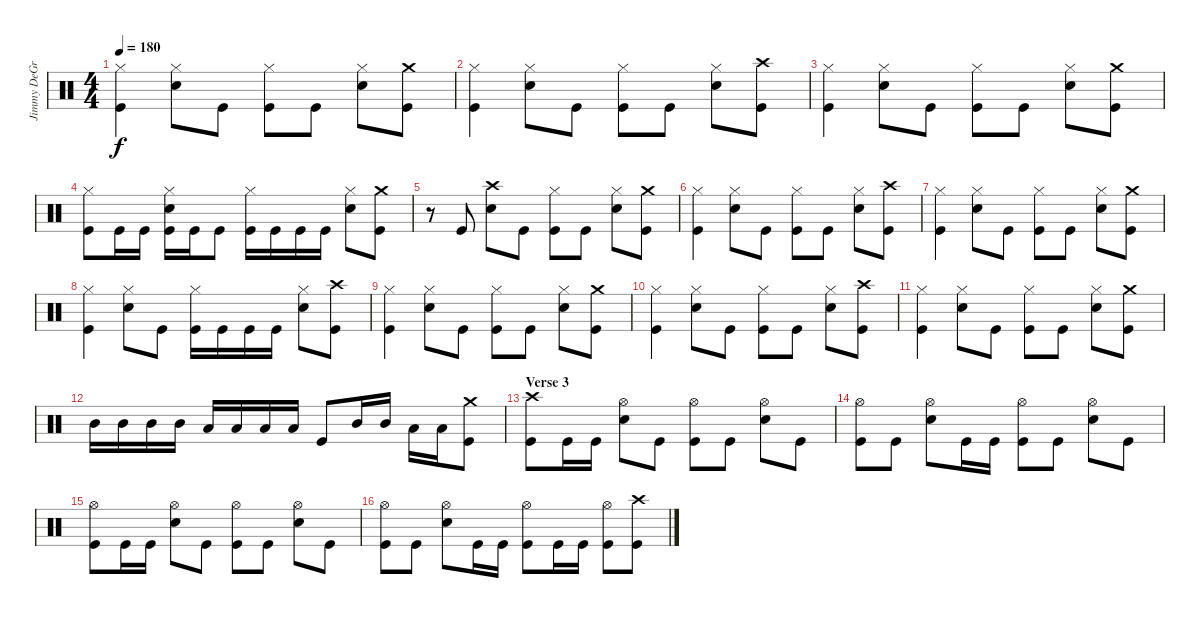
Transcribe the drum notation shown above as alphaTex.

\track ("Jimmy DeGrasso" "Jimmy DeGr") {instrument percussion}
\staff {score}
\articulation defaults
\ts (4 4)
\tempo 180
\clef neutral
\ks c
("Hi-Hat (closed)" "Kick (hit)").4{dy f} ("Hi-Hat (closed)" "Snare (hit) 2").8 "Kick (hit)".8 ("Hi-Hat (closed)" "Kick (hit)").8 "Kick (hit)".8 ("Hi-Hat (closed)" "Snare (hit) 2").8 ("Crash medium (hit)" "Kick (hit)").8 |
("Hi-Hat (closed)" "Kick (hit)").4 ("Hi-Hat (closed)" "Snare (hit) 2").8 "Kick (hit)".8 ("Hi-Hat (closed)" "Kick (hit)").8 "Kick (hit)".8 ("Hi-Hat (closed)" "Snare (hit) 2").8 ("Crash high (hit)" "Kick (hit)").8 |
("Hi-Hat (closed)" "Kick (hit)").4 ("Hi-Hat (closed)" "Snare (hit) 2").8 "Kick (hit)".8 ("Hi-Hat (closed)" "Kick (hit)").8 "Kick (hit)".8 ("Hi-Hat (closed)" "Snare (hit) 2").8 ("Crash medium (hit)" "Kick (hit)").8 |
("Hi-Hat (closed)" "Kick (hit)").8 "Kick (hit)".16 "Kick (hit)".16 ("Hi-Hat (closed)" "Snare (hit) 2" "Kick (hit)").16 "Kick (hit)".16 "Kick (hit)".8 ("Hi-Hat (closed)" "Kick (hit)").16 "Kick (hit)".16 "Kick (hit)".16 "Kick (hit)".16 ("Hi-Hat (closed)" "Snare (hit) 2").8 ("Crash medium (hit)" "Kick (hit)").8 |
r.8 "Kick (hit)".8 ("Crash high (hit)" "Snare (hit) 2").8 "Kick (hit)".8 ("Hi-Hat (closed)" "Kick (hit)").8 "Kick (hit)".8 ("Hi-Hat (closed)" "Snare (hit) 2").8 ("Crash medium (hit)" "Kick (hit)").8 |
("Hi-Hat (closed)" "Kick (hit)").4 ("Hi-Hat (closed)" "Snare (hit) 2").8 "Kick (hit)".8 ("Hi-Hat (closed)" "Kick (hit)").8 "Kick (hit)".8 ("Hi-Hat (closed)" "Snare (hit) 2").8 ("Crash high (hit)" "Kick (hit)").8 |
("Hi-Hat (closed)" "Kick (hit)").4 ("Hi-Hat (closed)" "Snare (hit) 2").8 "Kick (hit)".8 ("Hi-Hat (closed)" "Kick (hit)").8 "Kick (hit)".8 ("Hi-Hat (closed)" "Snare (hit) 2").8 ("Crash medium (hit)" "Kick (hit)").8 |
("Hi-Hat (closed)" "Kick (hit)").4 ("Hi-Hat (closed)" "Snare (hit) 2").8 "Kick (hit)".8 ("Hi-Hat (closed)" "Kick (hit)").16 "Kick (hit)".16 "Kick (hit)".16 "Kick (hit)".16 ("Hi-Hat (closed)" "Snare (hit) 2").8 ("Crash high (hit)" "Kick (hit)").8 |
("Hi-Hat (closed)" "Kick (hit)").4 ("Hi-Hat (closed)" "Snare (hit) 2").8 "Kick (hit)".8 ("Hi-Hat (closed)" "Kick (hit)").8 "Kick (hit)".8 ("Hi-Hat (closed)" "Snare (hit) 2").8 ("Crash medium (hit)" "Kick (hit)").8 |
("Hi-Hat (closed)" "Kick (hit)").4 ("Hi-Hat (closed)" "Snare (hit) 2").8 "Kick (hit)".8 ("Hi-Hat (closed)" "Kick (hit)").8 "Kick (hit)".8 ("Hi-Hat (closed)" "Snare (hit) 2").8 ("Crash high (hit)" "Kick (hit)").8 |
("Hi-Hat (closed)" "Kick (hit)").4 ("Hi-Hat (closed)" "Snare (hit) 2").8 "Kick (hit)".8 ("Hi-Hat (closed)" "Kick (hit)").8 "Kick (hit)".8 ("Hi-Hat (closed)" "Snare (hit) 2").8 ("Crash medium (hit)" "Kick (hit)").8 |
"Mid Tom (hit)".16 "Mid Tom (hit)".16 "Mid Tom (hit)".16 "Mid Tom (hit)".16 "Low Tom (hit)".16 "Low Tom (hit)".16 "Low Tom (hit)".16 "Low Tom (hit)".16 "Kick (hit)".8 "Mid Tom (hit)".16 "Mid Tom (hit)".16 "Low Tom (hit)".16 "Low Tom (hit)".16 ("Crash medium (hit)" "Kick (hit)").8 |
\section ("" "Verse 3")
("Crash high (hit)" "Kick (hit)").8 "Kick (hit)".16 "Kick (hit)".16 ("Hi-Hat (open)" "Snare (hit) 2").8 "Kick (hit)".8 ("Hi-Hat (open)" "Kick (hit)").8 "Kick (hit)".8 ("Hi-Hat (open)" "Snare (hit) 2").8 "Kick (hit)".8 |
("Hi-Hat (open)" "Kick (hit)").8 "Kick (hit)".8 ("Hi-Hat (open)" "Snare (hit) 2").8 "Kick (hit)".16 "Kick (hit)".16 ("Hi-Hat (open)" "Kick (hit)").8 "Kick (hit)".8 ("Hi-Hat (open)" "Snare (hit) 2").8 "Kick (hit)".8 |
("Hi-Hat (open)" "Kick (hit)").8 "Kick (hit)".16 "Kick (hit)".16 ("Hi-Hat (open)" "Snare (hit) 2").8 "Kick (hit)".8 ("Hi-Hat (open)" "Kick (hit)").8 "Kick (hit)".8 ("Hi-Hat (open)" "Snare (hit) 2").8 "Kick (hit)".8 |
("Hi-Hat (open)" "Kick (hit)").8 "Kick (hit)".8 ("Hi-Hat (open)" "Snare (hit) 2").8 "Kick (hit)".16 "Kick (hit)".16 ("Hi-Hat (open)" "Kick (hit)").8 "Kick (hit)".16 "Kick (hit)".16 ("Hi-Hat (open)" "Kick (hit)").8 ("Crash high (hit)" "Kick (hit)").8
